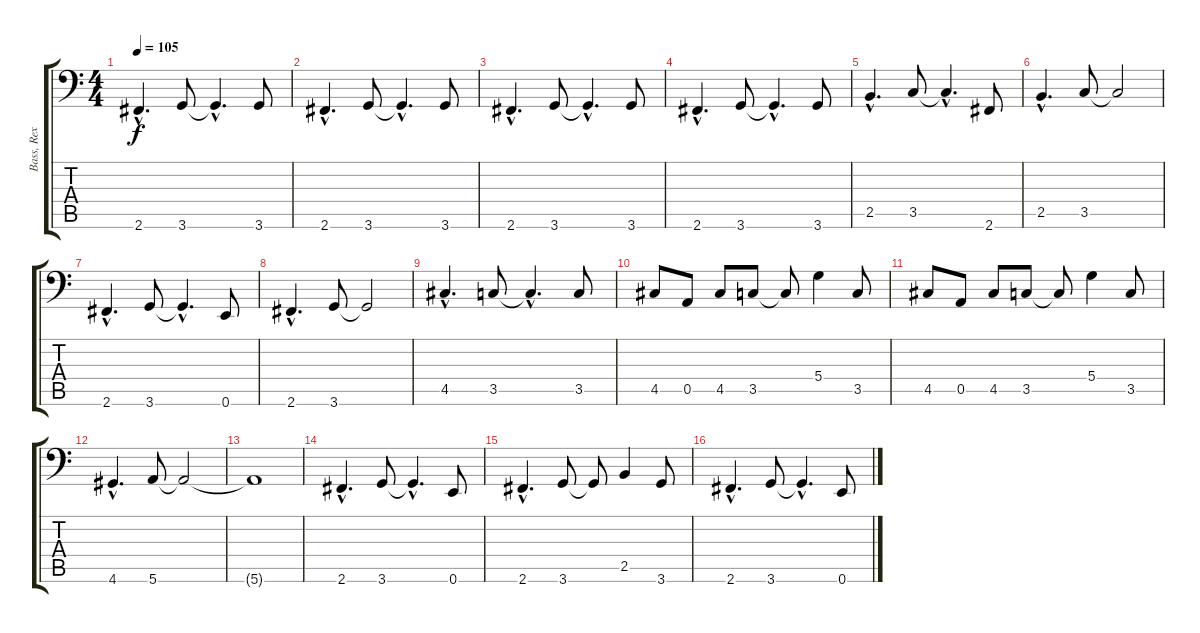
\track ("Bass, Rex" "Bass, Rex") {instrument electricbasspick}
\staff {score tabs}
\tuning (E3 B2 G2 D2 A1 E1) {hide}
\ts (4 4)
\tempo 105
\clef f4
\ks c
2.6{hac}.4{d dy f instrument electricbasspick} 3.6.8 3.6{hac t}.4{d} 3.6.8 |
2.6{hac}.4{d} 3.6.8 3.6{hac t}.4{d} 3.6.8 |
2.6{hac}.4{d} 3.6.8 3.6{hac t}.4{d} 3.6.8 |
2.6{hac}.4{d} 3.6.8 3.6{hac t}.4{d} 3.6.8 |
2.5{hac}.4{d} 3.5.8 3.5{hac t}.4{d} 2.6.8 |
2.5{hac}.4{d} 3.5.8 3.5{t}.2 |
2.6{hac}.4{d} 3.6.8 3.6{hac t}.4{d} 0.6.8 |
2.6{hac}.4{d} 3.6.8 3.6{t}.2 |
4.5{hac}.4{d} 3.5.8 3.5{hac t}.4{d} 3.5.8 |
4.5.8 0.5.8 4.5.8 3.5.8 3.5{t}.8 5.4.4 3.5.8 |
4.5.8 0.5.8 4.5.8 3.5.8 3.5{t}.8 5.4.4 3.5.8 |
4.6{hac}.4{d} 5.6.8 5.6{t}.2 |
5.6{t}.1 |
2.6{hac}.4{d} 3.6.8 3.6{hac t}.4{d} 0.6.8 |
2.6{hac}.4{d} 3.6.8 3.6{t}.8 2.5.4 3.6.8 |
2.6{hac}.4{d} 3.6.8 3.6{hac t}.4{d} 0.6.8
